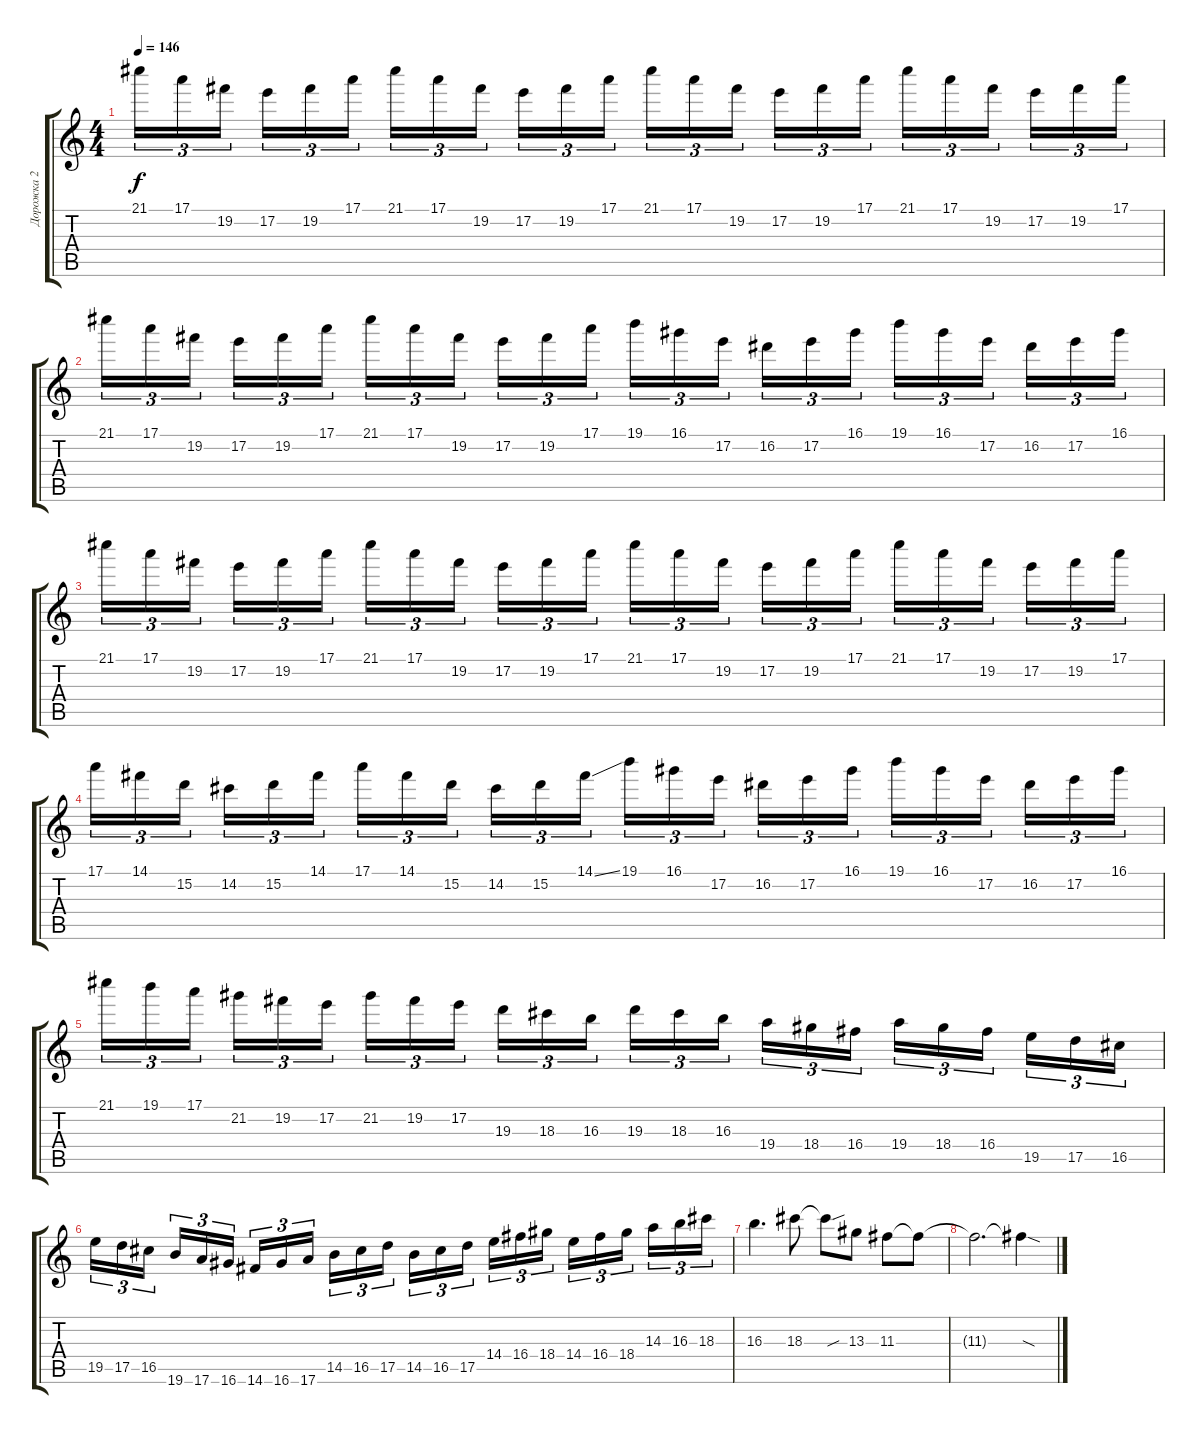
\track ("Дорожка 2" "Дорожка 2") {instrument distortionguitar}
\staff {score tabs}
\tuning (E4 B3 G3 D3 A2 E2) {hide}
\ts (4 4)
\tempo 146
\clef g2
\ks c
21.1.16{tu (3 2) dy f} 17.1.16{tu (3 2)} 19.2.16{tu (3 2) beam splitsecondary} 17.2.16{tu (3 2)} 19.2.16{tu (3 2)} 17.1.16{tu (3 2)} 21.1.16{tu (3 2)} 17.1.16{tu (3 2)} 19.2.16{tu (3 2) beam splitsecondary} 17.2.16{tu (3 2)} 19.2.16{tu (3 2)} 17.1.16{tu (3 2)} 21.1.16{tu (3 2)} 17.1.16{tu (3 2)} 19.2.16{tu (3 2) beam splitsecondary} 17.2.16{tu (3 2)} 19.2.16{tu (3 2)} 17.1.16{tu (3 2)} 21.1.16{tu (3 2)} 17.1.16{tu (3 2)} 19.2.16{tu (3 2) beam splitsecondary} 17.2.16{tu (3 2)} 19.2.16{tu (3 2)} 17.1.16{tu (3 2)} |
21.1.16{tu (3 2)} 17.1.16{tu (3 2)} 19.2.16{tu (3 2) beam splitsecondary} 17.2.16{tu (3 2)} 19.2.16{tu (3 2)} 17.1.16{tu (3 2)} 21.1.16{tu (3 2)} 17.1.16{tu (3 2)} 19.2.16{tu (3 2) beam splitsecondary} 17.2.16{tu (3 2)} 19.2.16{tu (3 2)} 17.1.16{tu (3 2)} 19.1.16{tu (3 2)} 16.1.16{tu (3 2)} 17.2.16{tu (3 2) beam splitsecondary} 16.2.16{tu (3 2)} 17.2.16{tu (3 2)} 16.1.16{tu (3 2)} 19.1.16{tu (3 2)} 16.1.16{tu (3 2)} 17.2.16{tu (3 2) beam splitsecondary} 16.2.16{tu (3 2)} 17.2.16{tu (3 2)} 16.1.16{tu (3 2)} |
21.1.16{tu (3 2)} 17.1.16{tu (3 2)} 19.2.16{tu (3 2) beam splitsecondary} 17.2.16{tu (3 2)} 19.2.16{tu (3 2)} 17.1.16{tu (3 2)} 21.1.16{tu (3 2)} 17.1.16{tu (3 2)} 19.2.16{tu (3 2) beam splitsecondary} 17.2.16{tu (3 2)} 19.2.16{tu (3 2)} 17.1.16{tu (3 2)} 21.1.16{tu (3 2)} 17.1.16{tu (3 2)} 19.2.16{tu (3 2) beam splitsecondary} 17.2.16{tu (3 2)} 19.2.16{tu (3 2)} 17.1.16{tu (3 2)} 21.1.16{tu (3 2)} 17.1.16{tu (3 2)} 19.2.16{tu (3 2) beam splitsecondary} 17.2.16{tu (3 2)} 19.2.16{tu (3 2)} 17.1.16{tu (3 2)} |
17.1.16{tu (3 2)} 14.1.16{tu (3 2)} 15.2.16{tu (3 2) beam splitsecondary} 14.2.16{tu (3 2)} 15.2.16{tu (3 2)} 14.1.16{tu (3 2)} 17.1.16{tu (3 2)} 14.1.16{tu (3 2)} 15.2.16{tu (3 2) beam splitsecondary} 14.2.16{tu (3 2)} 15.2.16{tu (3 2)} 14.1{ss}.16{tu (3 2)} 19.1.16{tu (3 2)} 16.1.16{tu (3 2)} 17.2.16{tu (3 2) beam splitsecondary} 16.2.16{tu (3 2)} 17.2.16{tu (3 2)} 16.1.16{tu (3 2)} 19.1.16{tu (3 2)} 16.1.16{tu (3 2)} 17.2.16{tu (3 2) beam splitsecondary} 16.2.16{tu (3 2)} 17.2.16{tu (3 2)} 16.1.16{tu (3 2)} |
21.1.16{tu (3 2)} 19.1.16{tu (3 2)} 17.1.16{tu (3 2) beam splitsecondary} 21.2.16{tu (3 2)} 19.2.16{tu (3 2)} 17.2.16{tu (3 2)} 21.2.16{tu (3 2)} 19.2.16{tu (3 2)} 17.2.16{tu (3 2) beam splitsecondary} 19.3.16{tu (3 2)} 18.3.16{tu (3 2)} 16.3.16{tu (3 2)} 19.3.16{tu (3 2)} 18.3.16{tu (3 2)} 16.3.16{tu (3 2) beam splitsecondary} 19.4.16{tu (3 2)} 18.4.16{tu (3 2)} 16.4.16{tu (3 2)} 19.4.16{tu (3 2)} 18.4.16{tu (3 2)} 16.4.16{tu (3 2) beam splitsecondary} 19.5.16{tu (3 2)} 17.5.16{tu (3 2)} 16.5.16{tu (3 2)} |
19.5.16{tu (3 2)} 17.5.16{tu (3 2)} 16.5.16{tu (3 2) beam splitsecondary} 19.6.16{tu (3 2)} 17.6.16{tu (3 2)} 16.6.16{tu (3 2)} 14.6.16{tu (3 2)} 16.6.16{tu (3 2)} 17.6.16{tu (3 2) beam splitsecondary} 14.5.16{tu (3 2)} 16.5.16{tu (3 2)} 17.5.16{tu (3 2)} 14.5.16{tu (3 2)} 16.5.16{tu (3 2)} 17.5.16{tu (3 2) beam splitsecondary} 14.4.16{tu (3 2)} 16.4.16{tu (3 2)} 18.4.16{tu (3 2)} 14.4.16{tu (3 2)} 16.4.16{tu (3 2)} 18.4.16{tu (3 2) beam splitsecondary} 14.3.16{tu (3 2)} 16.3.16{tu (3 2)} 18.3.16{tu (3 2)} |
16.3.4{d} 18.3.8 18.3{sou t}.8 13.3.8 11.3.8 11.3{t}.8 |
11.3{t}.2{d} 11.3{sod t}.4
